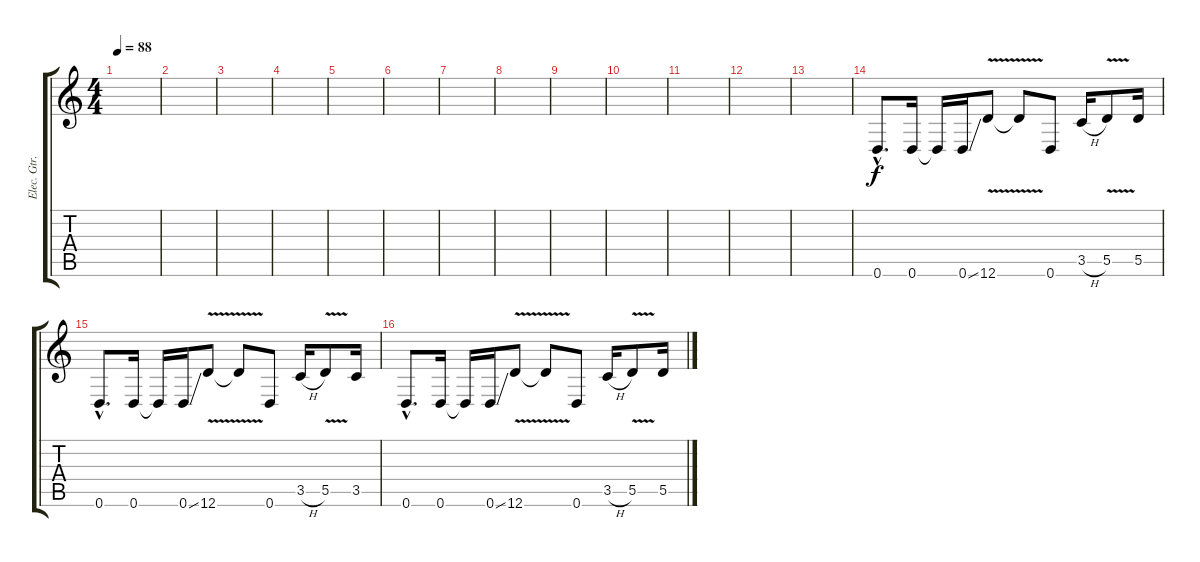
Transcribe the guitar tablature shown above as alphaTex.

\track ("Elec. Gtr. 1" "Elec. Gtr.") {instrument distortionguitar}
\staff {score tabs}
\tuning (E4 B3 G3 D3 A2 D2) {hide}
\ts (4 4)
\tempo 88
\clef g2
\ks c
|
|
|
|
|
|
|
|
|
|
|
|
|
0.6{hac}.8{d} 0.6.16 0.6{t}.16 0.6{ss}.16 12.6{v}.8 12.6{t}.8 0.6.8 3.5{h}.16 5.5{v}.8 5.5.16 |
0.6{hac}.8{d} 0.6.16 0.6{t}.16 0.6{ss}.16 12.6{v}.8 12.6{t}.8 0.6.8 3.5{h}.16 5.5{v}.8 3.5.16 |
0.6{hac}.8{d} 0.6.16 0.6{t}.16 0.6{ss}.16 12.6{v}.8 12.6{t}.8 0.6.8 3.5{h}.16 5.5{v}.8 5.5.16
